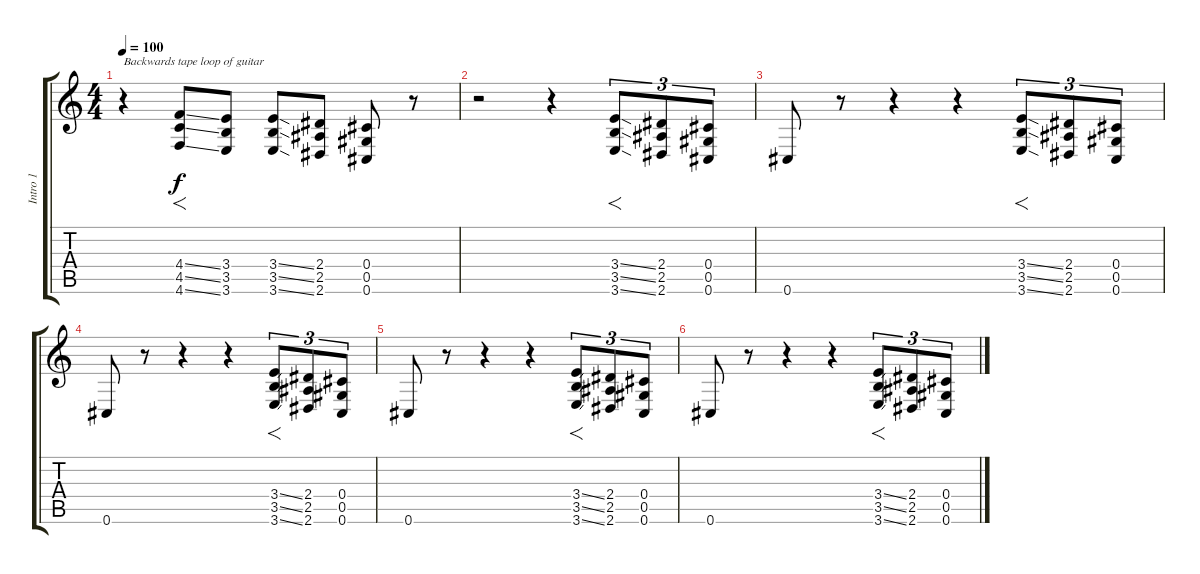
\track ("Intro 1" "Intro 1") {instrument distortionguitar}
\staff {score tabs}
\tuning (Eb4 Bb3 Gb3 Db3 Ab2 Db2) {hide}
\ts (4 4)
\tempo 100
\clef g2
\ks c
r.4{txt "Backwards tape loop of guitar" dy f instrument distortionguitar} (4.4{ss} 4.5{ss} 4.6{ss}).8{f} (3.4 3.5 3.6).8 (3.4{ss} 3.5{ss} 3.6{ss}).8 (2.4 2.5 2.6).8 (0.4 0.5 0.6).8 r.8 |
r.2 r.4 (3.4{ss} 3.5{ss} 3.6{ss}).8{f tu (3 2)} (2.4 2.5 2.6).8{tu (3 2)} (0.4 0.5 0.6).8{tu (3 2)} |
0.6.8 r.8 r.4 r.4 (3.4{ss} 3.5{ss} 3.6{ss}).8{f tu (3 2)} (2.4 2.5 2.6).8{tu (3 2)} (0.4 0.5 0.6).8{tu (3 2)} |
0.6.8 r.8 r.4 r.4 (3.4{ss} 3.5{ss} 3.6{ss}).8{f tu (3 2)} (2.4 2.5 2.6).8{tu (3 2)} (0.4 0.5 0.6).8{tu (3 2)} |
0.6.8 r.8 r.4 r.4 (3.4{ss} 3.5{ss} 3.6{ss}).8{f tu (3 2)} (2.4 2.5 2.6).8{tu (3 2)} (0.4 0.5 0.6).8{tu (3 2)} |
0.6.8 r.8 r.4 r.4 (3.4{ss} 3.5{ss} 3.6{ss}).8{f tu (3 2)} (2.4 2.5 2.6).8{tu (3 2)} (0.4 0.5 0.6).8{tu (3 2)}
